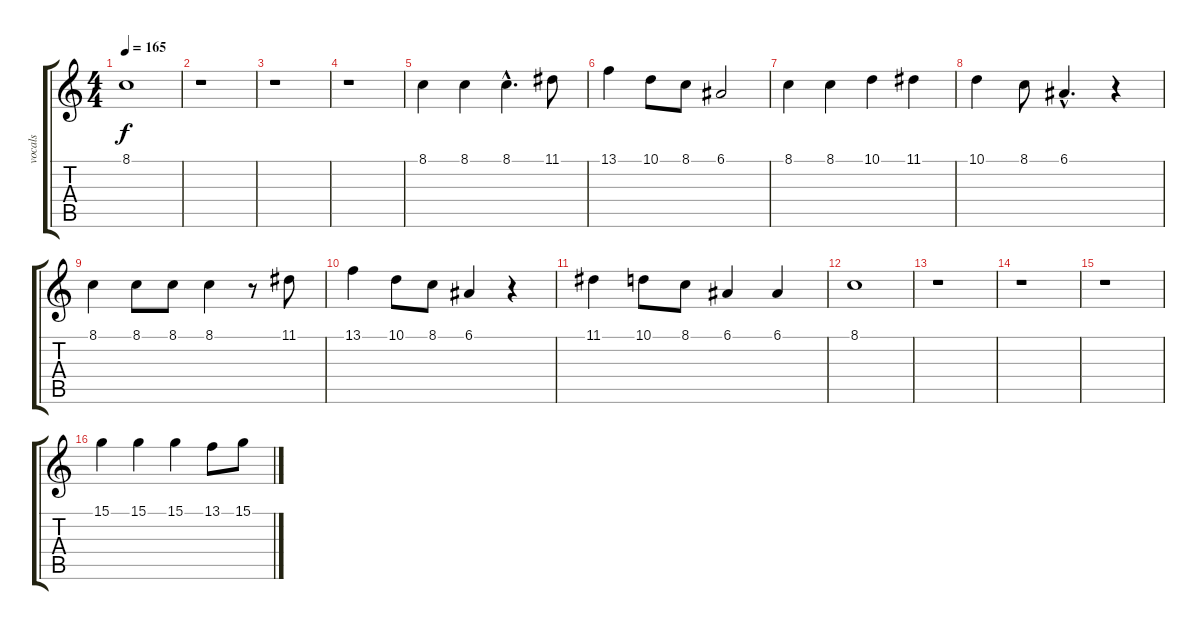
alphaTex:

\track ("vocals" "vocals") {instrument ocarina}
\staff {score tabs}
\tuning (E4 B3 G3 D3 A2 E2) {hide}
\ts (4 4)
\tempo 165
\clef g2
\ks c
8.1.1{dy f} |
r.1 |
r.1 |
r.1 |
8.1.4 8.1.4 8.1{hac}.4{d} 11.1.8 |
13.1.4 10.1.8 8.1.8 6.1.2 |
8.1.4 8.1.4 10.1.4 11.1.4 |
10.1.4 8.1.8 6.1{hac}.4{d} r.4 |
8.1.4 8.1.8 8.1.8 8.1.4 r.8 11.1.8 |
13.1.4 10.1.8 8.1.8 6.1.4 r.4 |
11.1.4 10.1.8 8.1.8 6.1.4 6.1.4 |
8.1.1 |
r.1 |
r.1 |
r.1 |
15.1.4 15.1.4 15.1.4 13.1.8 15.1.8
